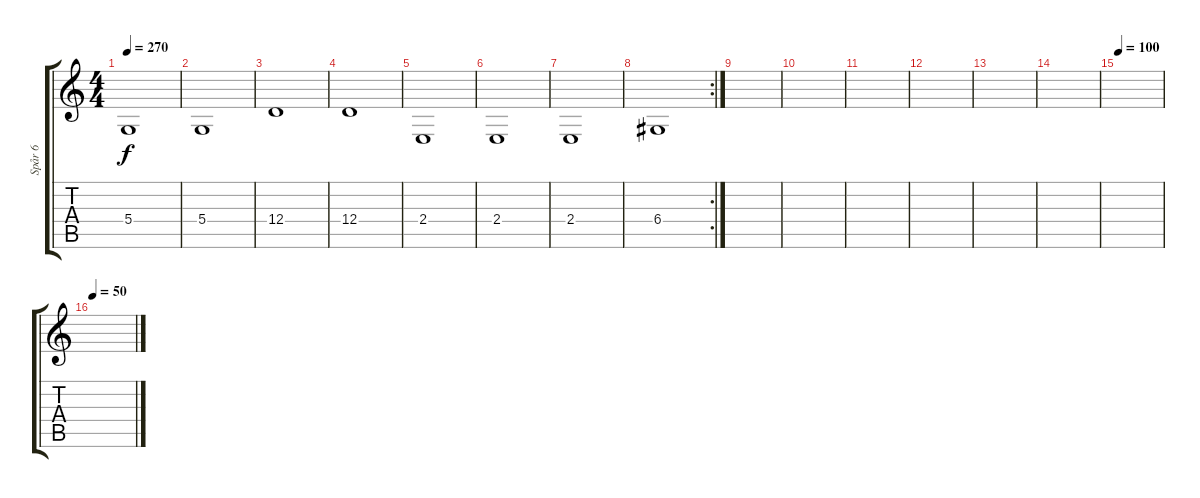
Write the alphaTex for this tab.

\track ("Spår 6" "Spår 6") {instrument choiraahs}
\staff {score tabs}
\tuning (E4 B3 G3 D3 A2 E2) {hide}
\ts (4 4)
\tempo 270
\clef g2
\ks c
5.4.1{dy f} |
5.4.1 |
12.4.1 |
12.4.1 |
2.4.1 |
2.4.1 |
2.4.1 |
\rc 2
6.4.1 |
|
|
|
|
|
|
\tempo 100
|
\tempo 100
\tempo 50
